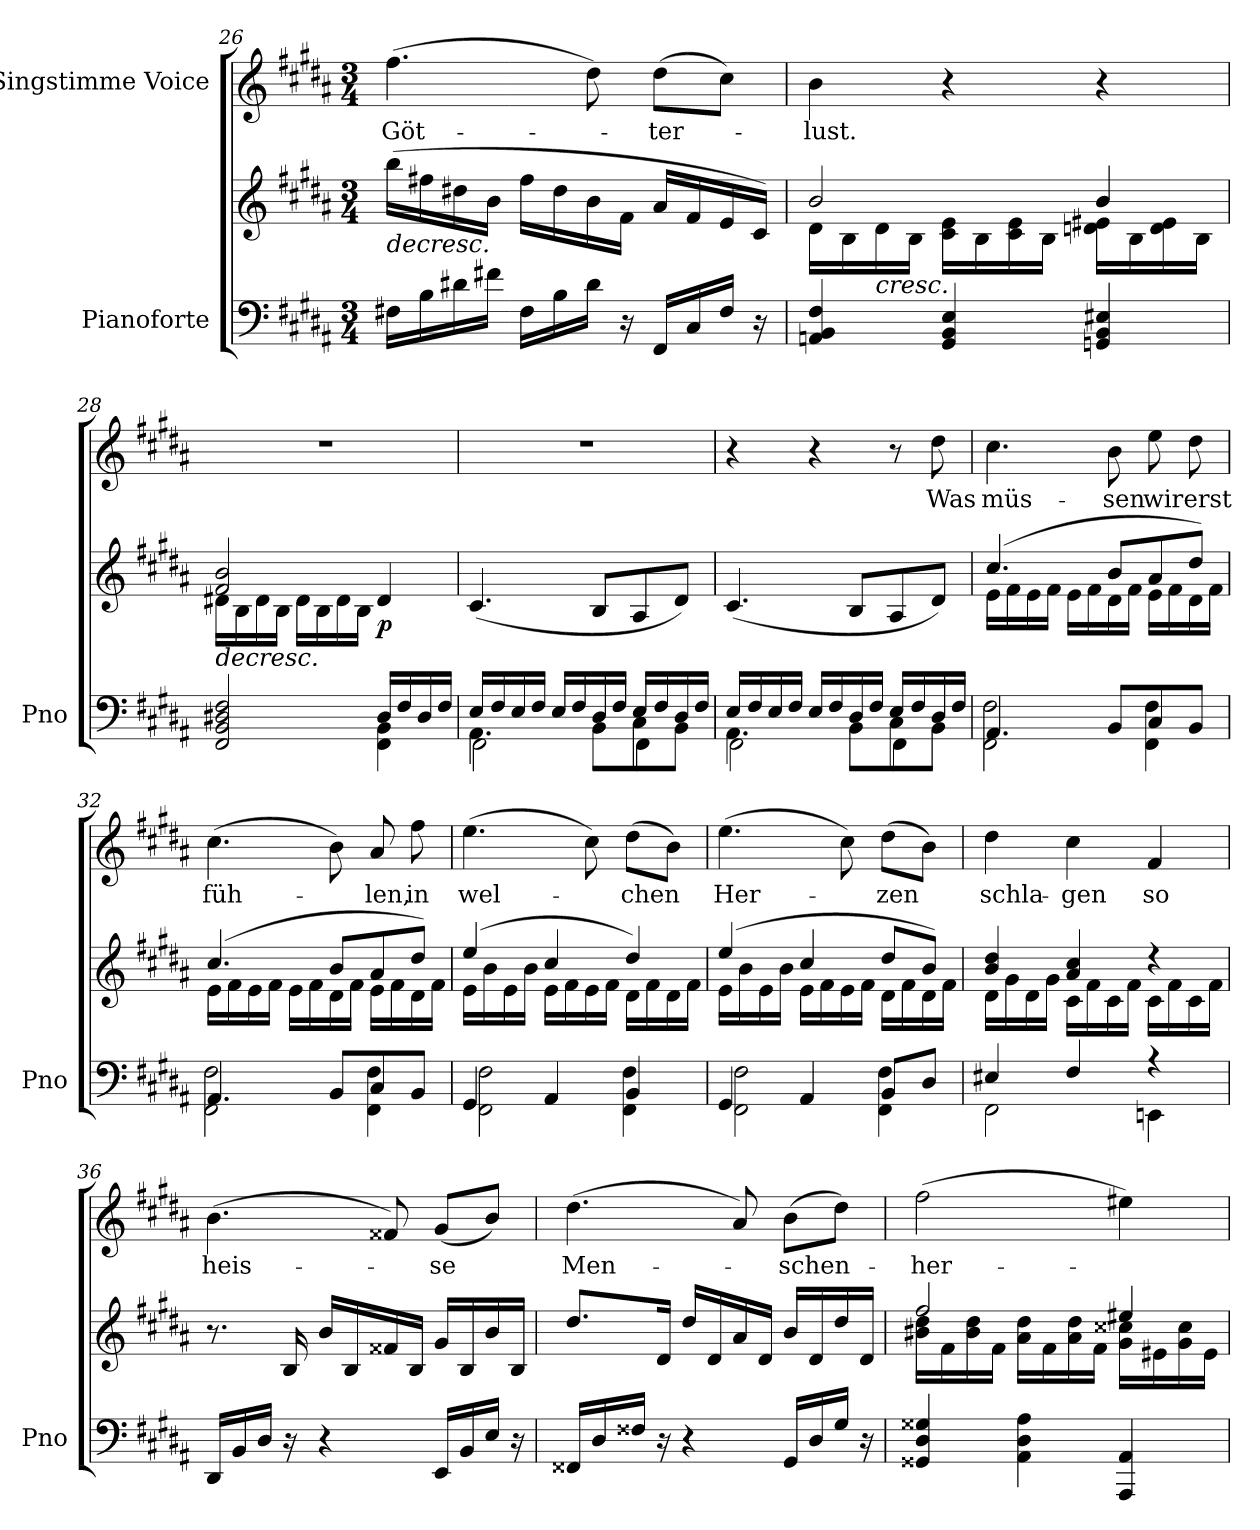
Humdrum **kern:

**kern	**kern	**dynam	**kern	**text
*part2	*part2	*part2	*part1	*part1
*staff3	*staff2	*staff2/3	*staff1	*staff1
*I"Pianoforte	*	*	*I"Singstimme Voice	*
*I'Pno	*	*	*	*
*clefF4	*clefG2	*	*clefG2	*
*k[f#c#g#d#a#]	*k[f#c#g#d#a#]	*	*k[f#c#g#d#a#]	*
*M3/4	*M3/4	*	*M3/4	*
=26	=26	=26	=26	=26
!	!	!LO:HP:b	!	!LO:LY:b
16F#X\LL	(>16bb\LL	>	(>4.ff#\	Göt-
16B\	16ff#X\	.	.	.
16d#X\	16dd#X\	.	.	.
16f#X\JJ	16b\JJ	.	.	.
16F#\LL	16ff#\LL	.	.	.
16B\	16dd#\	.	.	.
16d#\JJ	16b\	.	8dd#\)	.
16r	16f#\JJ	.	.	.
!	!	!	!	!LO:LY:b
16FF#/LL	16a#/LL	.	(>8dd#\L	-ter-
16C#/	16f#/	.	.	.
16F#/JJ	16e/	.	8cc#\J)	.
16r	16c#/JJ)	.	.	.
=27	=27	=27	=27	=27
*	*^	*	*	*
!	!	!	!	!	!LO:LY:b
4AAn/ 4BB/ 4F#/	2b/	16d#\LL	.	4b\	-lust.
.	.	16B\	.	.	.
!	!	!	!LO:HP:b	!	!
.	.	16d#\	<	.	.
.	.	16B\JJ	.	.	.
4GG#/ 4BB/ 4E/	.	16c#\ 16e\LL	.	4r	.
.	.	16B\	.	.	.
.	.	16c#\ 16e\	.	.	.
.	.	16B\JJ	.	.	.
4GGn/ 4BB/ 4E#X/	4b/	16dn\ 16e#X\LL	.	4r	.
.	.	16B\	.	.	.
.	.	16d\ 16e#\	.	.	.
.	.	16B\JJ	.	.	.
*	*v	*v	*	*	*
.	.	]	.	.
!!LO:LB:g=z
=28	=28	=28	=28	=28
*^	*	*	*	*
!	!	!	!LO:HP:b	!	!
*	*	*^	*	*	*
2ryy	2FF#/ 2BB/ 2D#X/ 2F#/	2f#/ 2b/	16d#X\LL	>	2.r	.
.	.	.	16B\	.	.	.
.	.	.	16d#\	.	.	.
.	.	.	16B\JJ	.	.	.
.	.	.	16d#\LL	.	.	.
.	.	.	16B\	.	.	.
.	.	.	16d#\	.	.	.
.	.	.	16B\JJ	.	.	.
!	!	!	!	!LO:DY:n=1:b	!	!
16D#/LL	4FF#\ 4BB\	4d#/	4ryy	[ p	.	.
16F#/	.	.	.	.	.	.
16D#/	.	.	.	.	.	.
16F#/JJ	.	.	.	.	.	.
*	*	*v	*v	*	*	*
=29	=29	=29	=29	=29	=29
*	*^	*	*	*	*
16E/LL	4.AA#\	2FF#\	(<4.c#/	.	2.r	.
16F#/	.	.	.	.	.	.
16E/	.	.	.	.	.	.
16F#/JJ	.	.	.	.	.	.
16E/LL	.	.	.	.	.	.
16F#/	.	.	.	.	.	.
16D#/	8BB\L	.	8B/L	.	.	.
16F#/JJ	.	.	.	.	.	.
16E/LL	8C#\	4FF#\	8A#/	.	.	.
16F#/	.	.	.	.	.	.
16D#/	8BB\J	.	8d#/J)	.	.	.
16F#/JJ	.	.	.	.	.	.
=30	=30	=30	=30	=30	=30	=30
16E/LL	4.AA#\	2FF#\	(<4.c#/	.	4r	.
16F#/	.	.	.	.	.	.
16E/	.	.	.	.	.	.
16F#/JJ	.	.	.	.	.	.
16E/LL	.	.	.	.	4r	.
16F#/	.	.	.	.	.	.
16D#/	8BB\L	.	8B/L	.	.	.
16F#/JJ	.	.	.	.	.	.
16E/LL	8C#\	4FF#\	8A#/	.	8r	.
16F#/	.	.	.	.	.	.
!	!	!	!	!	!	!LO:LY:b
16D#/	8BB\J	.	8d#/J)	.	8dd#\	Was
16F#/JJ	.	.	.	.	.	.
*	*v	*v	*	*	*	*
=31	=31	=31	=31	=31	=31
*	*	*^	*	*	*
!	!	!	!	!	!	!LO:LY:b
4.AA#/	2FF#\ 2F#\	(>4.cc#/	16e\LL	.	4.cc#\	müs-
.	.	.	16f#\	.	.	.
.	.	.	16e\	.	.	.
.	.	.	16f#\JJ	.	.	.
.	.	.	16e\LL	.	.	.
.	.	.	16f#\	.	.	.
!	!	!	!	!	!	!LO:LY:b
8BB/L	.	8b/L	16d#\	.	8b\	-sen
.	.	.	16f#\JJ	.	.	.
!	!	!	!	!	!	!LO:LY:b
8C#/	4FF#\ 4F#\	8a#/	16e\LL	.	8ee\	wir
.	.	.	16f#\	.	.	.
!	!	!	!	!	!	!LO:LY:b
8BB/J	.	8dd#/J)	16d#\	.	8dd#\	erst
.	.	.	16f#\JJ	.	.	.
!!LO:LB:g=z
=32	=32	=32	=32	=32	=32	=32
!	!	!	!	!	!	!LO:LY:b
4.AA#/	2FF#\ 2F#\	(>4.cc#/	16e\LL	.	(>4.cc#\	füh-
.	.	.	16f#\	.	.	.
.	.	.	16e\	.	.	.
.	.	.	16f#\JJ	.	.	.
.	.	.	16e\LL	.	.	.
.	.	.	16f#\	.	.	.
8BB/L	.	8b/L	16d#\	.	8b\)	.
.	.	.	16f#\JJ	.	.	.
!	!	!	!	!	!	!LO:LY:b
8C#/	4FF#\ 4F#\	8a#/	16e\LL	.	8a#/	-len,
.	.	.	16f#\	.	.	.
!	!	!	!	!	!	!LO:LY:b
8BB/J	.	8dd#/J)	16d#\	.	8ff#\	in
.	.	.	16f#\JJ	.	.	.
=33	=33	=33	=33	=33	=33	=33
!	!	!	!	!	!	!LO:LY:b
4GG#/	2FF#\ 2F#\	(>4ee/	16e\LL	.	(>4.ee\	wel-
.	.	.	16b\	.	.	.
.	.	.	16e\	.	.	.
.	.	.	16b\JJ	.	.	.
4AA#/	.	4cc#/	16e\LL	.	.	.
.	.	.	16f#\	.	.	.
.	.	.	16e\	.	8cc#\)	.
.	.	.	16f#\JJ	.	.	.
!	!	!	!	!	!	!LO:LY:b
4BB/	4FF#\ 4F#\	4dd#/)	16d#\LL	.	(>8dd#\L	-chen
.	.	.	16f#\	.	.	.
.	.	.	16d#\	.	8b\J)	.
.	.	.	16f#\JJ	.	.	.
=34	=34	=34	=34	=34	=34	=34
!	!	!	!	!	!	!LO:LY:b
4GG#/	2FF#\ 2F#\	(>4ee/	16e\LL	.	(>4.ee\	Her-
.	.	.	16b\	.	.	.
.	.	.	16e\	.	.	.
.	.	.	16b\JJ	.	.	.
4AA#/	.	4cc#/	16e\LL	.	.	.
.	.	.	16f#\	.	.	.
.	.	.	16e\	.	8cc#\)	.
.	.	.	16f#\JJ	.	.	.
!	!	!	!	!	!	!LO:LY:b
8BB/L	4FF#\ 4F#\	8dd#/L	16d#\LL	.	(>8dd#\L	-zen
.	.	.	16f#\	.	.	.
8D#/J	.	8b/J)	16d#\	.	8b\J)	.
.	.	.	16f#\JJ	.	.	.
=35	=35	=35	=35	=35	=35	=35
!	!	!	!	!	!	!LO:LY:b
4E#X/	2FF#\	4b/ 4dd#/	16d#\LL	.	4dd#\	schla-
.	.	.	16g#\	.	.	.
.	.	.	16d#\	.	.	.
.	.	.	16g#\JJ	.	.	.
!	!	!	!	!	!	!LO:LY:b
4F#/	.	4a#/ 4cc#/	16c#\LL	.	4cc#\	-gen
.	.	.	16f#\	.	.	.
.	.	.	16c#\	.	.	.
.	.	.	16f#\JJ	.	.	.
!	!	!	!	!	!	!LO:LY:b
4r	4EEn\	4r	16c#\LL	.	4f#/	so
.	.	.	16f#\	.	.	.
.	.	.	16c#\	.	.	.
.	.	.	16f#\JJ	.	.	.
*v	*v	*	*	*	*	*
!!LO:LB:g=z
=36	=36	=36	=36	=36	=36
!	!	!	!	!	!LO:LY:b
*	*v	*v	*	*	*
16DD#/LL	8.r	.	(>4.b\	heis-
16BB/	.	.	.	.
16D#/JJ	.	.	.	.
16r	16B/	.	.	.
4r	16b/LL	.	.	.
.	16B/	.	.	.
.	16f##X/	.	8f##X/)	.
.	16B/JJ	.	.	.
!	!	!	!	!LO:LY:b
16EE/LL	16g#/LL	.	(<8g#/L	-se
16BB/	16B/	.	.	.
16E/JJ	16b/	.	8b/J)	.
16r	16B/JJ	.	.	.
=37	=37	=37	=37	=37
!	!	!	!	!LO:LY:b
16FF##X/LL	8.dd#/L	.	(>4.dd#\	Men-
16D#/	.	.	.	.
16F##X/JJ	.	.	.	.
16r	16d#/Jk	.	.	.
4r	16dd#/LL	.	.	.
.	16d#/	.	.	.
.	16a#/	.	8a#/)	.
.	16d#/JJ	.	.	.
!	!	!	!	!LO:LY:b
16GG#/LL	16b/LL	.	(>8b\L	-schen-
16D#/	16d#/	.	.	.
16G#/JJ	16dd#/	.	8dd#\J)	.
16r	16d#/JJ	.	.	.
.	.	]	.	.
=38	=38	=38	=38	=38
*	*^	*	*	*
!	!	!	!	!	!LO:LY:b
4GG##X/ 4D#/ 4G##X/	2ff#/	16b#X\ 16dd#\LL	.	(>2ff#\	-her-
.	.	16f#\	.	.	.
.	.	16b#\ 16dd#\	.	.	.
.	.	16f#\JJ	.	.	.
4AA#\ 4D#\ 4A#\	.	16a#\ 16dd#\LL	.	.	.
.	.	16f#\	.	.	.
.	.	16a#\ 16dd#\	.	.	.
.	.	16f#\JJ	.	.	.
4AAA#/ 4AA#/	4ee#X/	16g#\ 16cc##X\LL	.	4ee#X\)	.
.	.	16e#X\	.	.	.
.	.	16g#\ 16cc##\	.	.	.
.	.	16e#\JJ	.	.	.
*	*v	*v	*	*	*
=	=	=	=	=
*-	*-	*-	*-	*-
